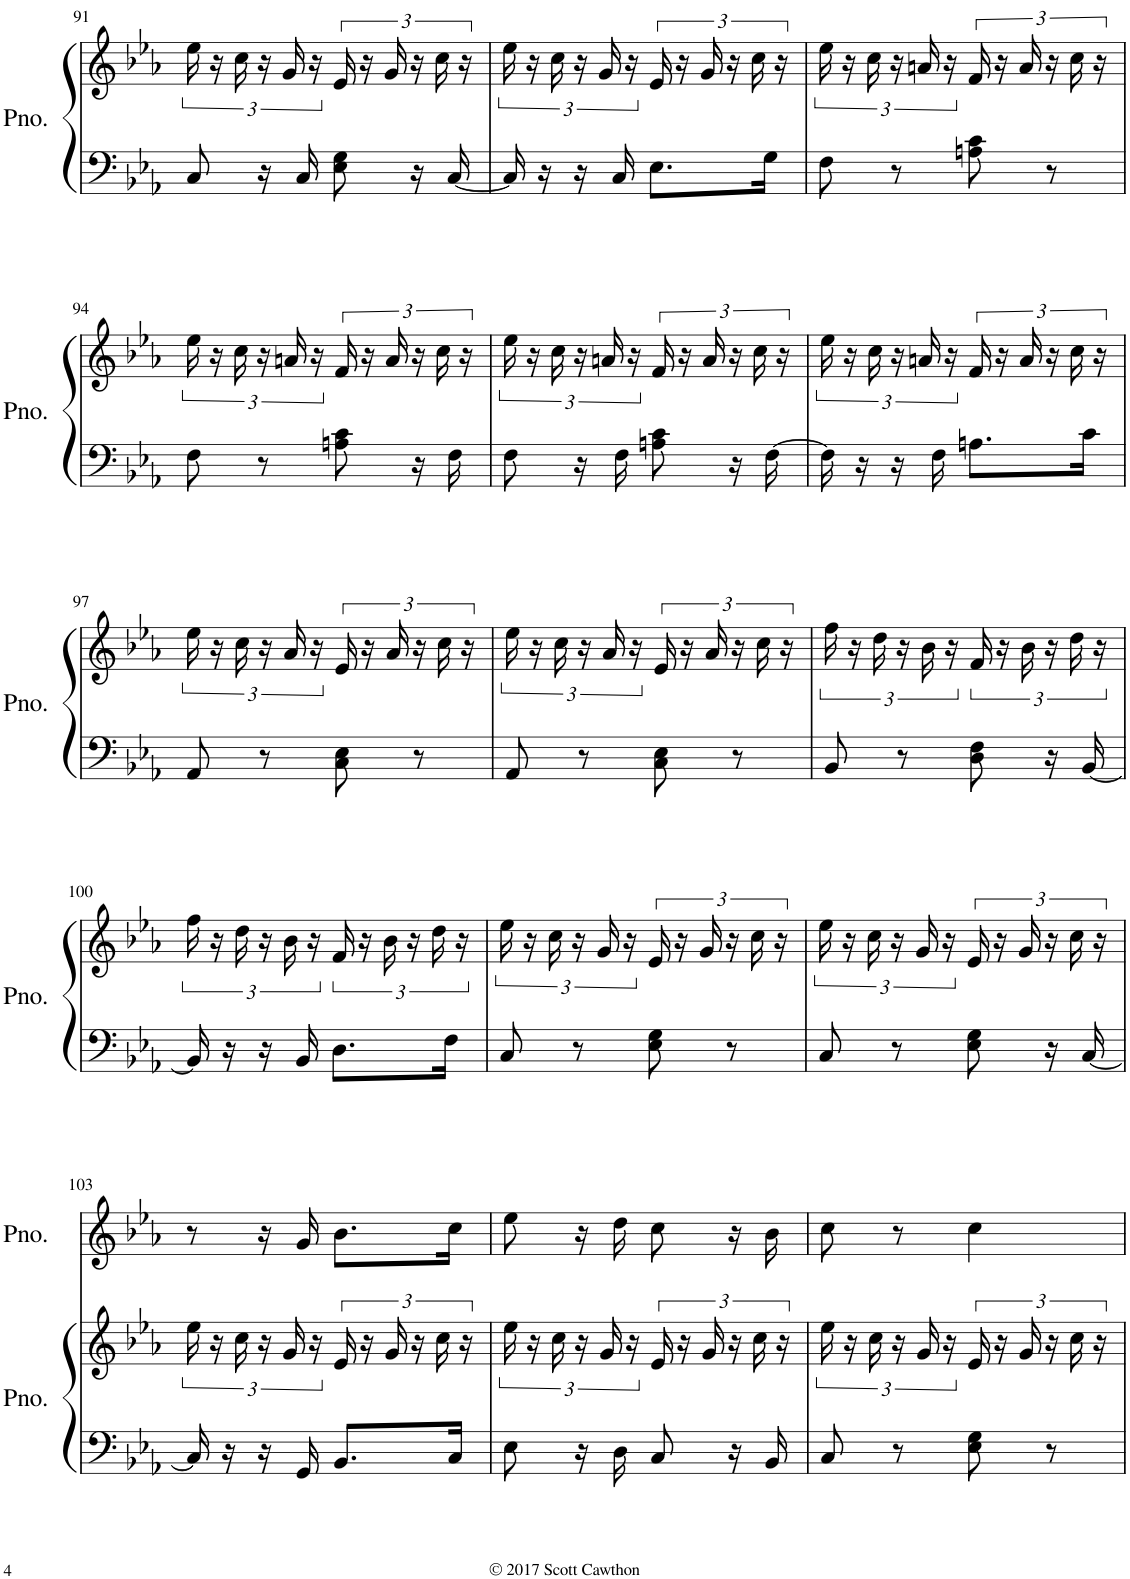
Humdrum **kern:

**kern	**kern	**kern
*part2	*part2	*part1
*staff3	*staff2	*staff1
*I"Piano	*	*I"Piano
*I'Pno.	*	*I'Pno.
!!LO:PB:g=z
*clefF4	*clefG2	*clefG2
*k[b-e-a-]	*k[b-e-a-]	*k[b-e-a-]
*M2/4	*M2/4	*M2/4
=91	=91	=91
8C/	24ee-\	2r
.	24r	.
.	24cc\	.
16r	24r	.
.	24g/	.
16C/	.	.
.	24r	.
8E-\ 8G\	24e-/	.
.	24r	.
.	24g/	.
16r	24r	.
.	24cc\	.
[16C/	.	.
.	24r	.
=92	=92	=92
16C/]	24ee-\	2r
.	24r	.
16r	.	.
.	24cc\	.
16r	24r	.
.	24g/	.
16C/	.	.
.	24r	.
8.E-\L	24e-/	.
.	24r	.
.	24g/	.
.	24r	.
.	24cc\	.
16G\Jk	.	.
.	24r	.
=93	=93	=93
8F\	24ee-\	2r
.	24r	.
.	24cc\	.
8r	24r	.
.	24an/	.
.	24r	.
8An\ 8c\	24f/	.
.	24r	.
.	24a/	.
8r	24r	.
.	24cc\	.
.	24r	.
!!LO:LB:g=z
=94	=94	=94
8F\	24ee-\	2r
.	24r	.
.	24cc\	.
8r	24r	.
.	24an/	.
.	24r	.
8An\ 8c\	24f/	.
.	24r	.
.	24a/	.
16r	24r	.
.	24cc\	.
16F\	.	.
.	24r	.
=95	=95	=95
8F\	24ee-\	2r
.	24r	.
.	24cc\	.
16r	24r	.
.	24an/	.
16F\	.	.
.	24r	.
8An\ 8c\	24f/	.
.	24r	.
.	24a/	.
16r	24r	.
.	24cc\	.
[16F\	.	.
.	24r	.
=96	=96	=96
16F\]	24ee-\	2r
.	24r	.
16r	.	.
.	24cc\	.
16r	24r	.
.	24an/	.
16F\	.	.
.	24r	.
8.An\L	24f/	.
.	24r	.
.	24a/	.
.	24r	.
.	24cc\	.
16c\Jk	.	.
.	24r	.
!!LO:LB:g=z
=97	=97	=97
8AA-/	24ee-\	2r
.	24r	.
.	24cc\	.
8r	24r	.
.	24a-/	.
.	24r	.
8C\ 8E-\	24e-/	.
.	24r	.
.	24a-/	.
8r	24r	.
.	24cc\	.
.	24r	.
=98	=98	=98
8AA-/	24ee-\	2r
.	24r	.
.	24cc\	.
8r	24r	.
.	24a-/	.
.	24r	.
8C\ 8E-\	24e-/	.
.	24r	.
.	24a-/	.
8r	24r	.
.	24cc\	.
.	24r	.
=99	=99	=99
8BB-/	24ff\	2r
.	24r	.
.	24dd\	.
8r	24r	.
.	24b-\	.
.	24r	.
8D\ 8F\	24f/	.
.	24r	.
.	24b-\	.
16r	24r	.
.	24dd\	.
[16BB-/	.	.
.	24r	.
!!LO:LB:g=z
=100	=100	=100
16BB-/]	24ff\	2r
.	24r	.
16r	.	.
.	24dd\	.
16r	24r	.
.	24b-\	.
16BB-/	.	.
.	24r	.
8.D\L	24f/	.
.	24r	.
.	24b-\	.
.	24r	.
.	24dd\	.
16F\Jk	.	.
.	24r	.
=101	=101	=101
8C/	24ee-\	2r
.	24r	.
.	24cc\	.
8r	24r	.
.	24g/	.
.	24r	.
8E-\ 8G\	24e-/	.
.	24r	.
.	24g/	.
8r	24r	.
.	24cc\	.
.	24r	.
=102	=102	=102
8C/	24ee-\	2r
.	24r	.
.	24cc\	.
8r	24r	.
.	24g/	.
.	24r	.
8E-\ 8G\	24e-/	.
.	24r	.
.	24g/	.
16r	24r	.
.	24cc\	.
[16C/	.	.
.	24r	.
!!LO:LB:g=z
=103	=103	=103
16C/]	24ee-\	8r
.	24r	.
16r	.	.
.	24cc\	.
16r	24r	16r
.	24g/	.
16GG/	.	16g/
.	24r	.
8.BB-/L	24e-/	8.b-\L
.	24r	.
.	24g/	.
.	24r	.
.	24cc\	.
16C/Jk	.	16cc\Jk
.	24r	.
=104	=104	=104
8E-\	24ee-\	8ee-\
.	24r	.
.	24cc\	.
16r	24r	16r
.	24g/	.
16D\	.	16dd\
.	24r	.
8C/	24e-/	8cc\
.	24r	.
.	24g/	.
16r	24r	16r
.	24cc\	.
16BB-/	.	16b-\
.	24r	.
=105	=105	=105
8C/	24ee-\	8cc\
.	24r	.
.	24cc\	.
8r	24r	8r
.	24g/	.
.	24r	.
8E-\ 8G\	24e-/	4cc\
.	24r	.
.	24g/	.
8r	24r	.
.	24cc\	.
.	24r	.
=	=	=
*-	*-	*-
